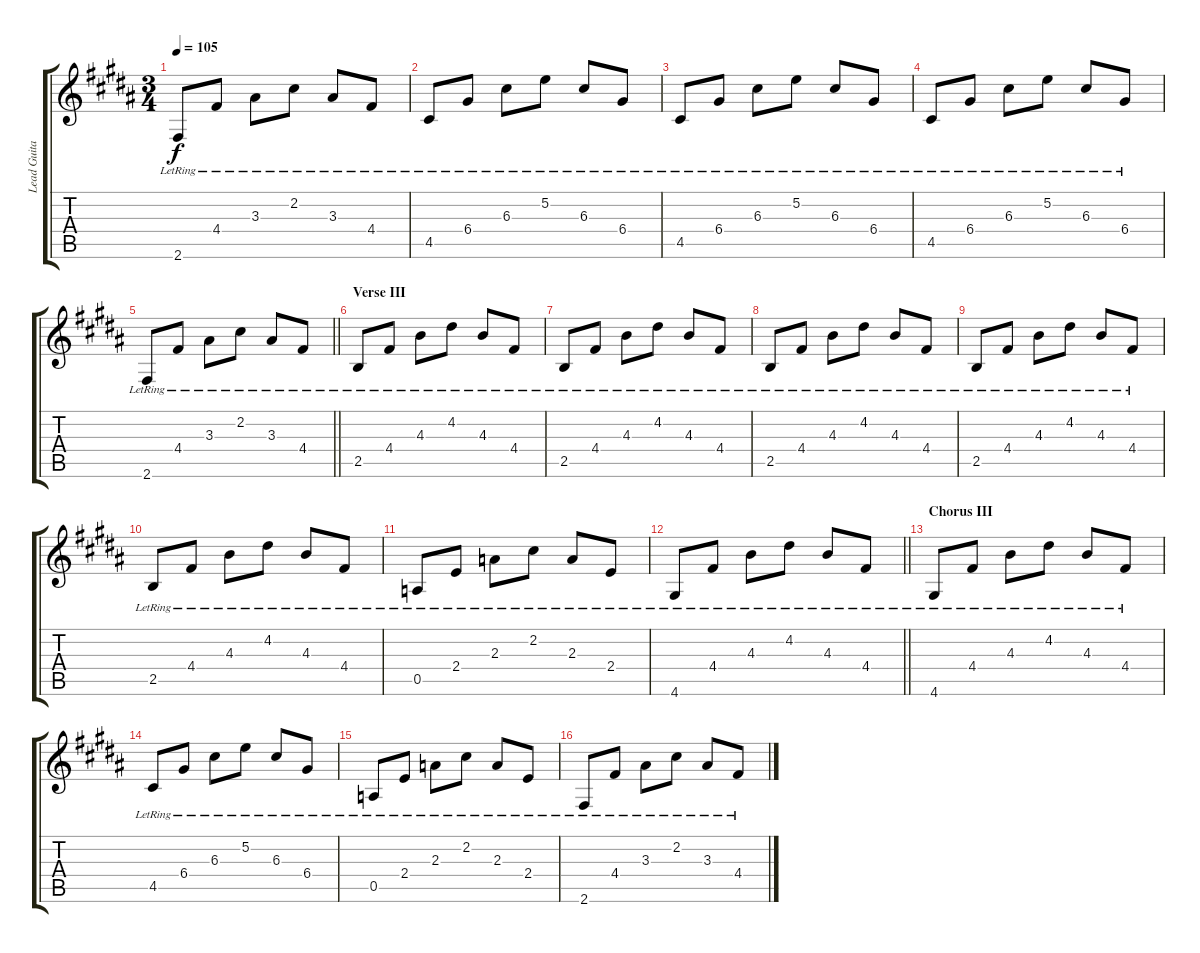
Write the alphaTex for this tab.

\track ("Lead Guitar" "Lead Guita") {instrument electricguitarjazz}
\staff {score tabs}
\tuning (E4 B3 G3 D3 A2 E2) {hide}
\ts (3 4)
\tempo 105
\clef g2
\ks b
2.6{lr}.8{dy f} 4.4{lr}.8 3.3{lr}.8 2.2{lr}.8 3.3{lr}.8 4.4{lr}.8 |
4.5{lr}.8 6.4{lr}.8 6.3{lr}.8 5.2{lr}.8 6.3{lr}.8 6.4{lr}.8 |
4.5{lr}.8 6.4{lr}.8 6.3{lr}.8 5.2{lr}.8 6.3{lr}.8 6.4{lr}.8 |
4.5{lr}.8 6.4{lr}.8 6.3{lr}.8 5.2{lr}.8 6.3{lr}.8 6.4{lr}.8 |
\barLineRight lightlight
2.6{lr}.8 4.4{lr}.8 3.3{lr}.8 2.2{lr}.8 3.3{lr}.8 4.4{lr}.8 |
\section ("" "Verse III")
2.5{lr}.8 4.4{lr}.8 4.3{lr}.8 4.2{lr}.8 4.3{lr}.8 4.4{lr}.8 |
2.5{lr}.8 4.4{lr}.8 4.3{lr}.8 4.2{lr}.8 4.3{lr}.8 4.4{lr}.8 |
2.5{lr}.8 4.4{lr}.8 4.3{lr}.8 4.2{lr}.8 4.3{lr}.8 4.4{lr}.8 |
2.5{lr}.8 4.4{lr}.8 4.3{lr}.8 4.2{lr}.8 4.3{lr}.8 4.4{lr}.8 |
2.5{lr}.8 4.4{lr}.8 4.3{lr}.8 4.2{lr}.8 4.3{lr}.8 4.4{lr}.8 |
0.5{lr}.8 2.4{lr}.8 2.3{lr}.8 2.2{lr}.8 2.3{lr}.8 2.4{lr}.8 |
\barLineRight lightlight
4.6{lr}.8 4.4{lr}.8 4.3{lr}.8 4.2{lr}.8 4.3{lr}.8 4.4{lr}.8 |
\section ("" "Chorus III")
4.6{lr}.8 4.4{lr}.8 4.3{lr}.8 4.2{lr}.8 4.3{lr}.8 4.4{lr}.8 |
4.5{lr}.8 6.4{lr}.8 6.3{lr}.8 5.2{lr}.8 6.3{lr}.8 6.4{lr}.8 |
0.5{lr}.8 2.4{lr}.8 2.3{lr}.8 2.2{lr}.8 2.3{lr}.8 2.4{lr}.8 |
2.6{lr}.8 4.4{lr}.8 3.3{lr}.8 2.2{lr}.8 3.3{lr}.8 4.4{lr}.8
